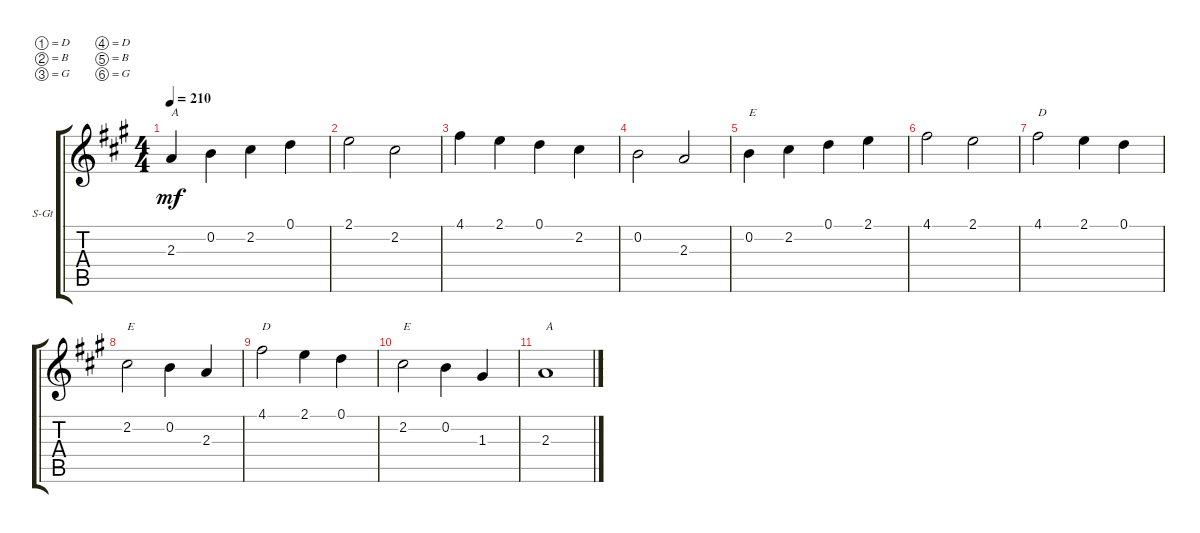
\defaultSystemsLayout 4
\bracketExtendMode groupsimilarinstruments
\firstSystemTrackNameOrientation horizontal
\otherSystemsTrackNameOrientation horizontal
\track ("Steel Guitar" "S-Gt") {mute instrument acousticguitarsteel}
\staff {score tabs}
\tuning (D4 B3 G3 D3 B2 G2)
\ts (4 4)
\tempo 210
\clef g2
\ks a
2.3.4{txt "A" dy mf instrument acousticguitarsteel} 0.2.4 2.2.4 0.1.4 |
2.1.2 2.2.2 |
4.1.4 2.1.4 0.1.4 2.2.4 |
0.2.2 2.3.2 |
0.2.4{txt "E"} 2.2.4 0.1.4 2.1.4 |
4.1.2 2.1.2 |
4.1.2{txt "D"} 2.1.4 0.1.4 |
2.2.2{txt "E"} 0.2.4 2.3.4 |
4.1.2{txt "D"} 2.1.4 0.1.4 |
2.2.2{txt "E"} 0.2.4 1.3.4 |
2.3.1{txt "A"}
